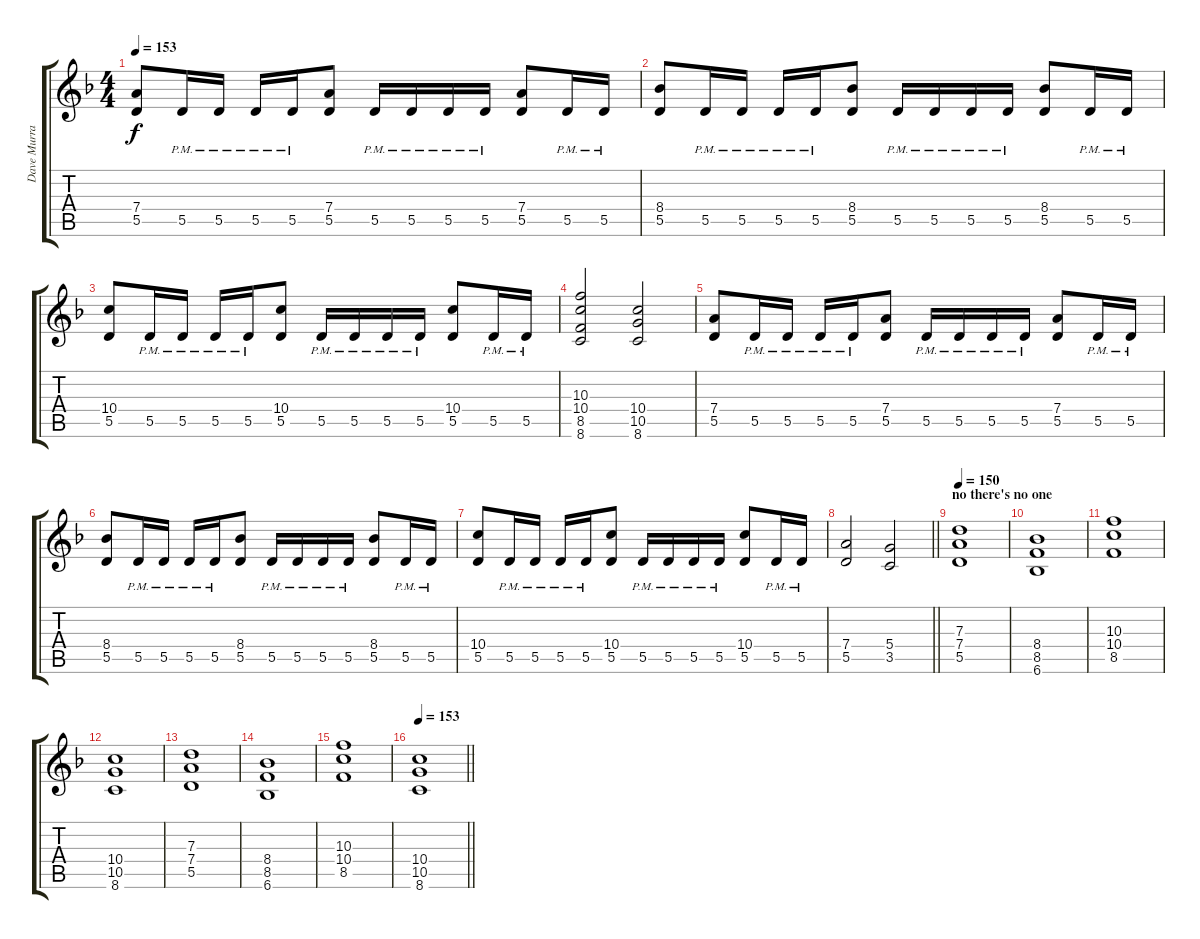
\track ("Dave Murray" "Dave Murra") {instrument acousticguitarsteel}
\staff {score tabs}
\tuning (E4 B3 G3 D3 A2 E2) {hide}
\ts (4 4)
\tempo 153
\clef g2
\ks f
(7.4 5.5).8{dy f instrument distortionguitar} 5.5{pm}.16 5.5{pm}.16 5.5{pm}.16 5.5{pm}.16 (7.4 5.5).8 5.5{pm}.16 5.5{pm}.16 5.5{pm}.16 5.5{pm}.16 (7.4 5.5).8 5.5{pm}.16 5.5{pm}.16 |
(8.4 5.5).8 5.5{pm}.16 5.5{pm}.16 5.5{pm}.16 5.5{pm}.16 (8.4 5.5).8 5.5{pm}.16 5.5{pm}.16 5.5{pm}.16 5.5{pm}.16 (8.4 5.5).8 5.5{pm}.16 5.5{pm}.16 |
(10.4 5.5).8 5.5{pm}.16 5.5{pm}.16 5.5{pm}.16 5.5{pm}.16 (10.4 5.5).8 5.5{pm}.16 5.5{pm}.16 5.5{pm}.16 5.5{pm}.16 (10.4 5.5).8 5.5{pm}.16 5.5{pm}.16 |
(10.3 10.4 8.5 8.6).2 (10.4 10.5 8.6).2 |
(7.4 5.5).8{instrument distortionguitar} 5.5{pm}.16 5.5{pm}.16 5.5{pm}.16 5.5{pm}.16 (7.4 5.5).8 5.5{pm}.16 5.5{pm}.16 5.5{pm}.16 5.5{pm}.16 (7.4 5.5).8 5.5{pm}.16 5.5{pm}.16 |
(8.4 5.5).8 5.5{pm}.16 5.5{pm}.16 5.5{pm}.16 5.5{pm}.16 (8.4 5.5).8 5.5{pm}.16 5.5{pm}.16 5.5{pm}.16 5.5{pm}.16 (8.4 5.5).8 5.5{pm}.16 5.5{pm}.16 |
(10.4 5.5).8 5.5{pm}.16 5.5{pm}.16 5.5{pm}.16 5.5{pm}.16 (10.4 5.5).8 5.5{pm}.16 5.5{pm}.16 5.5{pm}.16 5.5{pm}.16 (10.4 5.5).8 5.5{pm}.16 5.5{pm}.16 |
\barLineRight lightlight
(7.4 5.5).2 (5.4 3.5).2 |
\section ("" "no there's no one")
\tempo 150
(7.3 7.4 5.5).1 |
(8.4 8.5 6.6).1 |
(10.3 10.4 8.5).1 |
(10.4 10.5 8.6).1 |
(7.3 7.4 5.5).1 |
(8.4 8.5 6.6).1 |
(10.3 10.4 8.5).1 |
\tempo 153
\barLineRight lightlight
(10.4 10.5 8.6).1
